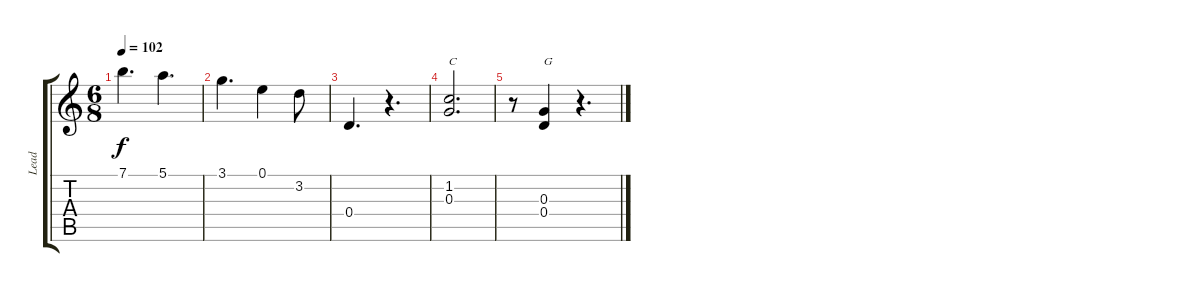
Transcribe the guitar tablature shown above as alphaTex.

\track ("Lead" "Lead") {instrument distortionguitar}
\staff {score tabs}
\tuning (E4 B3 G3 D3 A2 E2) {hide}
\ts (6 8)
\tempo 102
\clef g2
\ks c
7.1.4{d dy f volume 3 balance 4} 5.1.4{d} |
3.1.4{d} 0.1.4 3.2.8 |
0.4.4{d} r.4{d} |
(1.2 0.3).2{d txt "C"} |
r.8 (0.3 0.4).4{txt "G"} r.4{d}
